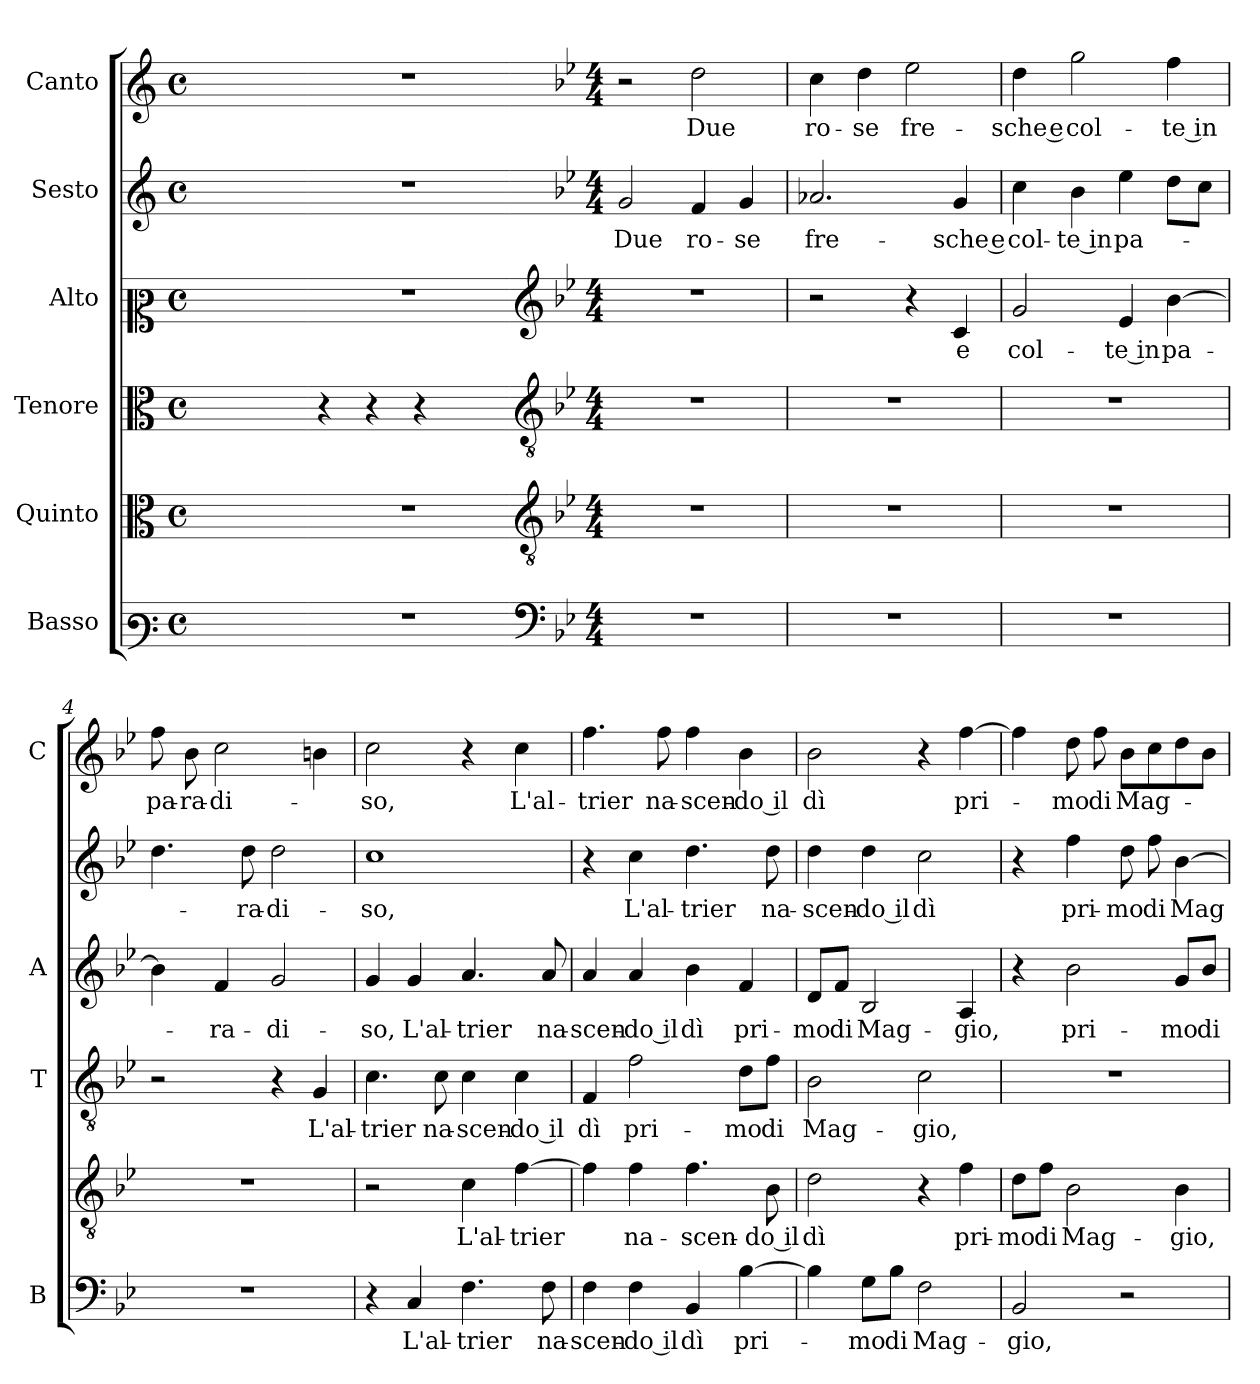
**kern	**text	**kern	**text	**kern	**text	**kern	**text	**kern	**text	**kern	**text
*part6	*part6	*part5	*part5	*part4	*part4	*part3	*part3	*part2	*part2	*part1	*part1
*staff6	*staff6	*staff5	*staff5	*staff4	*staff4	*staff3	*staff3	*staff2	*staff2	*staff1	*staff1
*I"Basso	*	*I"Quinto	*	*I"Tenore	*	*I"Alto	*	*I"Sesto	*	*I"Canto	*
*I'B	*	*	*	*I'T	*	*I'A	*	*	*	*I'C	*
*clefF3	*	*clefC3	*	*clefC3	*	*clefC2	*	*clefG2	*	*clefG2	*
*k[]	*	*k[]	*	*k[]	*	*k[]	*	*k[]	*	*k[]	*
*C:	*	*C:	*	*C:	*	*C:	*	*C:	*	*C:	*
*M4/4	*	*M4/4	*	*M4/4	*	*M4/4	*	*M4/4	*	*M4/4	*
*met(c)	*	*met(c)	*	*met(c)	*	*met(c)	*	*met(c)	*	*met(c)	*
=	=	=	=	=	=	=	=	=	=	=	=
1ryy	.	1ryy	.	1ryy	.	1ryy	.	1ryy	.	1ryy	.
=1X-	=1X-	=1X-	=1X-	=1X-	=1X-	=1X-	=1X-	=1X-	=1X-	=1X-	=1X-
1r	.	1r	.	4r	.	1r	.	1r	.	1r	.
.	.	.	.	4r	.	.	.	.	.	.	.
.	.	.	.	4r	.	.	.	.	.	.	.
.	.	.	.	4ryy	.	.	.	.	.	.	.
=1-	=1-	=1-	=1-	=1-	=1-	=1-	=1-	=1-	=1-	=1-	=1-
*clefF4	*	*clefGv2	*	*clefGv2	*	*clefG2	*	*	*	*	*
*k[b-e-]	*	*k[b-e-]	*	*k[b-e-]	*	*k[b-e-]	*	*k[b-e-]	*	*k[b-e-]	*
*B-:	*	*B-:	*	*B-:	*	*B-:	*	*B-:	*	*B-:	*
*M4/4	*	*M4/4	*	*M4/4	*	*M4/4	*	*M4/4	*	*M4/4	*
!	!	!	!	!	!	!	!	!	!LO:LY:b	!	!
1r	.	1r	.	1r	.	1r	.	2g/	Due	2r	.
!	!	!	!	!	!	!	!	!	!LO:LY:b	!	!LO:LY:b
.	.	.	.	.	.	.	.	4f/	ro-	2dd\	Due
!	!	!	!	!	!	!	!	!	!LO:LY:b	!	!
.	.	.	.	.	.	.	.	4g/	-se	.	.
=2	=2	=2	=2	=2	=2	=2	=2	=2	=2	=2	=2
!	!	!	!	!	!	!	!	!	!LO:LY:b	!	!LO:LY:b
1r	.	1r	.	1r	.	2r	.	2.a-X/	fre-	4cc\	ro-
!	!	!	!	!	!	!	!	!	!	!	!LO:LY:b
.	.	.	.	.	.	.	.	.	.	4dd\	-se
!	!	!	!	!	!	!	!	!	!	!	!LO:LY:b
.	.	.	.	.	.	4r	.	.	.	2ee-\	fre-
!	!	!	!	!	!	!	!LO:LY:b	!	!LO:LY:b	!	!
.	.	.	.	.	.	4c/	e	4g/	-sche e	.	.
=3	=3	=3	=3	=3	=3	=3	=3	=3	=3	=3	=3
!	!	!	!	!	!	!	!LO:LY:b	!	!LO:LY:b	!	!LO:LY:b
1r	.	1r	.	1r	.	2g/	col-	4cc\	col-	4dd\	-sche e
!	!	!	!	!	!	!	!	!	!LO:LY:b	!	!LO:LY:b
.	.	.	.	.	.	.	.	4b-\	-te in	2gg\	col-
!	!	!	!	!	!	!	!LO:LY:b	!	!LO:LY:b	!	!
.	.	.	.	.	.	4e-/	-te in	4ee-\	pa-	.	.
!	!	!	!	!	!	!	!LO:LY:b	!	!	!	!LO:LY:b
.	.	.	.	.	.	[4b-\	pa-	8dd\L	.	4ff\	-te in
.	.	.	.	.	.	.	.	8cc\J	.	.	.
=4	=4	=4	=4	=4	=4	=4	=4	=4	=4	=4	=4
!	!	!	!	!	!	!	!	!	!	!	!LO:LY:b
1r	.	1r	.	2r	.	4b-\]	.	4.dd\	.	8ff\	pa-
!	!	!	!	!	!	!	!	!	!	!	!LO:LY:b
.	.	.	.	.	.	.	.	.	.	8b-\	-ra-
!	!	!	!	!	!	!	!LO:LY:b	!	!	!	!LO:LY:b
.	.	.	.	.	.	4f/	-ra-	.	.	2cc\	-di-
!	!	!	!	!	!	!	!	!	!LO:LY:b	!	!
.	.	.	.	.	.	.	.	8dd\	-ra-	.	.
!	!	!	!	!	!	!	!LO:LY:b	!	!LO:LY:b	!	!
.	.	.	.	4r	.	2g/	-di-	2dd\	-di-	.	.
!	!	!	!	!	!LO:LY:b	!	!	!	!	!	!
.	.	.	.	4G/	L'al-	.	.	.	.	4bn\	.
=5	=5	=5	=5	=5	=5	=5	=5	=5	=5	=5	=5
!	!	!	!	!	!LO:LY:b	!	!LO:LY:b	!	!LO:LY:b	!	!LO:LY:b
4r	.	2r	.	4.c\	-trier	4g/	-so,	1cc	-so,	2cc\	-so,
!	!LO:LY:b	!	!	!	!	!	!LO:LY:b	!	!	!	!
4C/	L'al-	.	.	.	.	4g/	L'al-	.	.	.	.
!	!	!	!	!	!LO:LY:b	!	!	!	!	!	!
.	.	.	.	8c\	na-	.	.	.	.	.	.
!	!LO:LY:b	!	!LO:LY:b	!	!LO:LY:b	!	!LO:LY:b	!	!	!	!
4.F\	-trier	4c\	L'al-	4c\	-scen-	4.a/	-trier	.	.	4r	.
!	!	!	!LO:LY:b	!	!LO:LY:b	!	!	!	!	!	!LO:LY:b
.	.	[4f\	-trier	4c\	-do il	.	.	.	.	4cc\	L'al-
!	!LO:LY:b	!	!	!	!	!	!LO:LY:b	!	!	!	!
8F\	na-	.	.	.	.	8a/	na-	.	.	.	.
=6	=6	=6	=6	=6	=6	=6	=6	=6	=6	=6	=6
!	!LO:LY:b	!	!	!	!LO:LY:b	!	!LO:LY:b	!	!	!	!LO:LY:b
4F\	-scen-	4f\]	.	4F/	dì	4a/	-scen-	4r	.	4.ff\	-trier
!	!LO:LY:b	!	!LO:LY:b	!	!LO:LY:b	!	!LO:LY:b	!	!LO:LY:b	!	!
4F\	-do il	4f\	na-	2f\	pri-	4a/	-do il	4cc\	L'al-	.	.
!	!	!	!	!	!	!	!	!	!	!	!LO:LY:b
.	.	.	.	.	.	.	.	.	.	8ff\	na-
!	!LO:LY:b	!	!LO:LY:b	!	!	!	!LO:LY:b	!	!LO:LY:b	!	!LO:LY:b
4BB-/	dì	4.f\	-scen-	.	.	4b-\	dì	4.dd\	-trier	4ff\	-scen-
!	!LO:LY:b	!	!	!	!LO:LY:b	!	!LO:LY:b	!	!	!	!LO:LY:b
[4B-\	pri-	.	.	8d\L	-mo	4f/	pri-	.	.	4b-\	-do il
!	!	!	!LO:LY:b	!	!LO:LY:b	!	!	!	!LO:LY:b	!	!
.	.	8B-\	-do il	8f\J	di	.	.	8dd\	na-	.	.
!!LO:LB:g=z
=7	=7	=7	=7	=7	=7	=7	=7	=7	=7	=7	=7
!	!	!	!LO:LY:b	!	!LO:LY:b	!	!LO:LY:b	!	!LO:LY:b	!	!LO:LY:b
4B-\]	.	2d\	dì	2B-\	Mag-	8d/L	-mo	4dd\	-scen-	2b-\	dì
!	!	!	!	!	!	!	!LO:LY:b	!	!	!	!
.	.	.	.	.	.	8f/J	di	.	.	.	.
!	!LO:LY:b	!	!	!	!	!	!LO:LY:b	!	!LO:LY:b	!	!
8G\L	-mo	.	.	.	.	2B-/	Mag-	4dd\	-do il	.	.
!	!LO:LY:b	!	!	!	!	!	!	!	!	!	!
8B-\J	di	.	.	.	.	.	.	.	.	.	.
!	!LO:LY:b	!	!	!	!LO:LY:b	!	!	!	!LO:LY:b	!	!
2F\	Mag-	4r	.	2c\	-gio,	.	.	2cc\	dì	4r	.
!	!	!	!LO:LY:b	!	!	!	!LO:LY:b	!	!	!	!LO:LY:b
.	.	4f\	pri-	.	.	4A/	-gio,	.	.	[4ff\	pri-
=8	=8	=8	=8	=8	=8	=8	=8	=8	=8	=8	=8
!	!LO:LY:b	!	!LO:LY:b	!	!	!	!	!	!	!	!
2BB-/	-gio,	8d\L	-mo	1r	.	4r	.	4r	.	4ff\]	.
!	!	!	!LO:LY:b	!	!	!	!	!	!	!	!
.	.	8f\J	di	.	.	.	.	.	.	.	.
!	!	!	!LO:LY:b	!	!	!	!LO:LY:b	!	!LO:LY:b	!	!LO:LY:b
.	.	2B-\	Mag-	.	.	2b-\	pri-	4ff\	pri-	8dd\	-mo
!	!	!	!	!	!	!	!	!	!	!	!LO:LY:b
.	.	.	.	.	.	.	.	.	.	8ff\	di
!	!	!	!	!	!	!	!	!	!LO:LY:b	!	!LO:LY:b
2r	.	.	.	.	.	.	.	8dd\	-mo	8b-\L	Mag-
!	!	!	!	!	!	!	!	!	!LO:LY:b	!	!
.	.	.	.	.	.	.	.	8ff\	di	8cc\	.
!	!	!	!LO:LY:b	!	!	!	!LO:LY:b	!	!LO:LY:b	!	!
.	.	4B-\	-gio,	.	.	8g/L	-mo	[4b-\	Mag-	8dd\	.
!	!	!	!	!	!	!	!LO:LY:b	!	!	!	!
.	.	.	.	.	.	8b-/J	di	.	.	8b-\J	.
=	=	=	=	=	=	=	=	=	=	=	=
*-	*-	*-	*-	*-	*-	*-	*-	*-	*-	*-	*-
